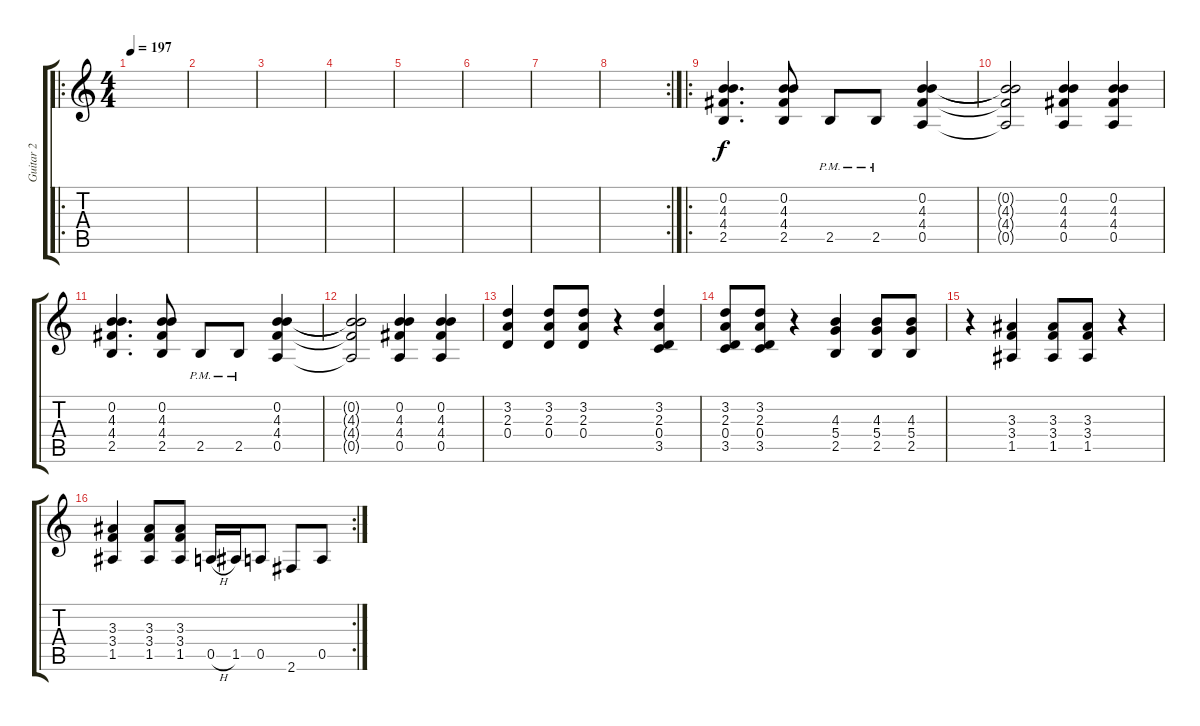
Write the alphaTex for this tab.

\track ("Guitar 2" "Guitar 2") {instrument overdrivenguitar}
\staff {score tabs}
\tuning (E4 B3 G3 D3 A2 E2) {hide}
\ro
\ts (4 4)
\tempo 197
\clef g2
\ks c
|
|
|
|
|
|
|
\rc 2
|
\ro
(0.2 4.3 4.4 2.5).4{d dy f} (0.2 4.3 4.4 2.5).8 2.5{pm}.8 2.5{pm}.8 (0.2 4.3 4.4 0.5).4 |
(0.2{t} 4.3{t} 4.4{t} 0.5{t}).2 (0.2 4.3 4.4 0.5).4 (0.2 4.3 4.4 0.5).4 |
(0.2 4.3 4.4 2.5).4{d} (0.2 4.3 4.4 2.5).8 2.5{pm}.8 2.5{pm}.8 (0.2 4.3 4.4 0.5).4 |
(0.2{t} 4.3{t} 4.4{t} 0.5{t}).2 (0.2 4.3 4.4 0.5).4 (0.2 4.3 4.4 0.5).4 |
(3.2 2.3 0.4).4 (3.2 2.3 0.4).8 (3.2 2.3 0.4).8 r.4 (3.2 2.3 0.4 3.5).4 |
(3.2 2.3 0.4 3.5).8 (3.2 2.3 0.4 3.5).8 r.4 (4.3 5.4 2.5).4 (4.3 5.4 2.5).8 (4.3 5.4 2.5).8 |
r.4 (3.3 3.4 1.5).4 (3.3 3.4 1.5).8 (3.3 3.4 1.5).8 r.4 |
\rc 2
(3.3 3.4 1.5).4 (3.3 3.4 1.5).8 (3.3 3.4 1.5).8 0.5{h}.16 1.5.16 0.5.8 2.6.8 0.5.8
